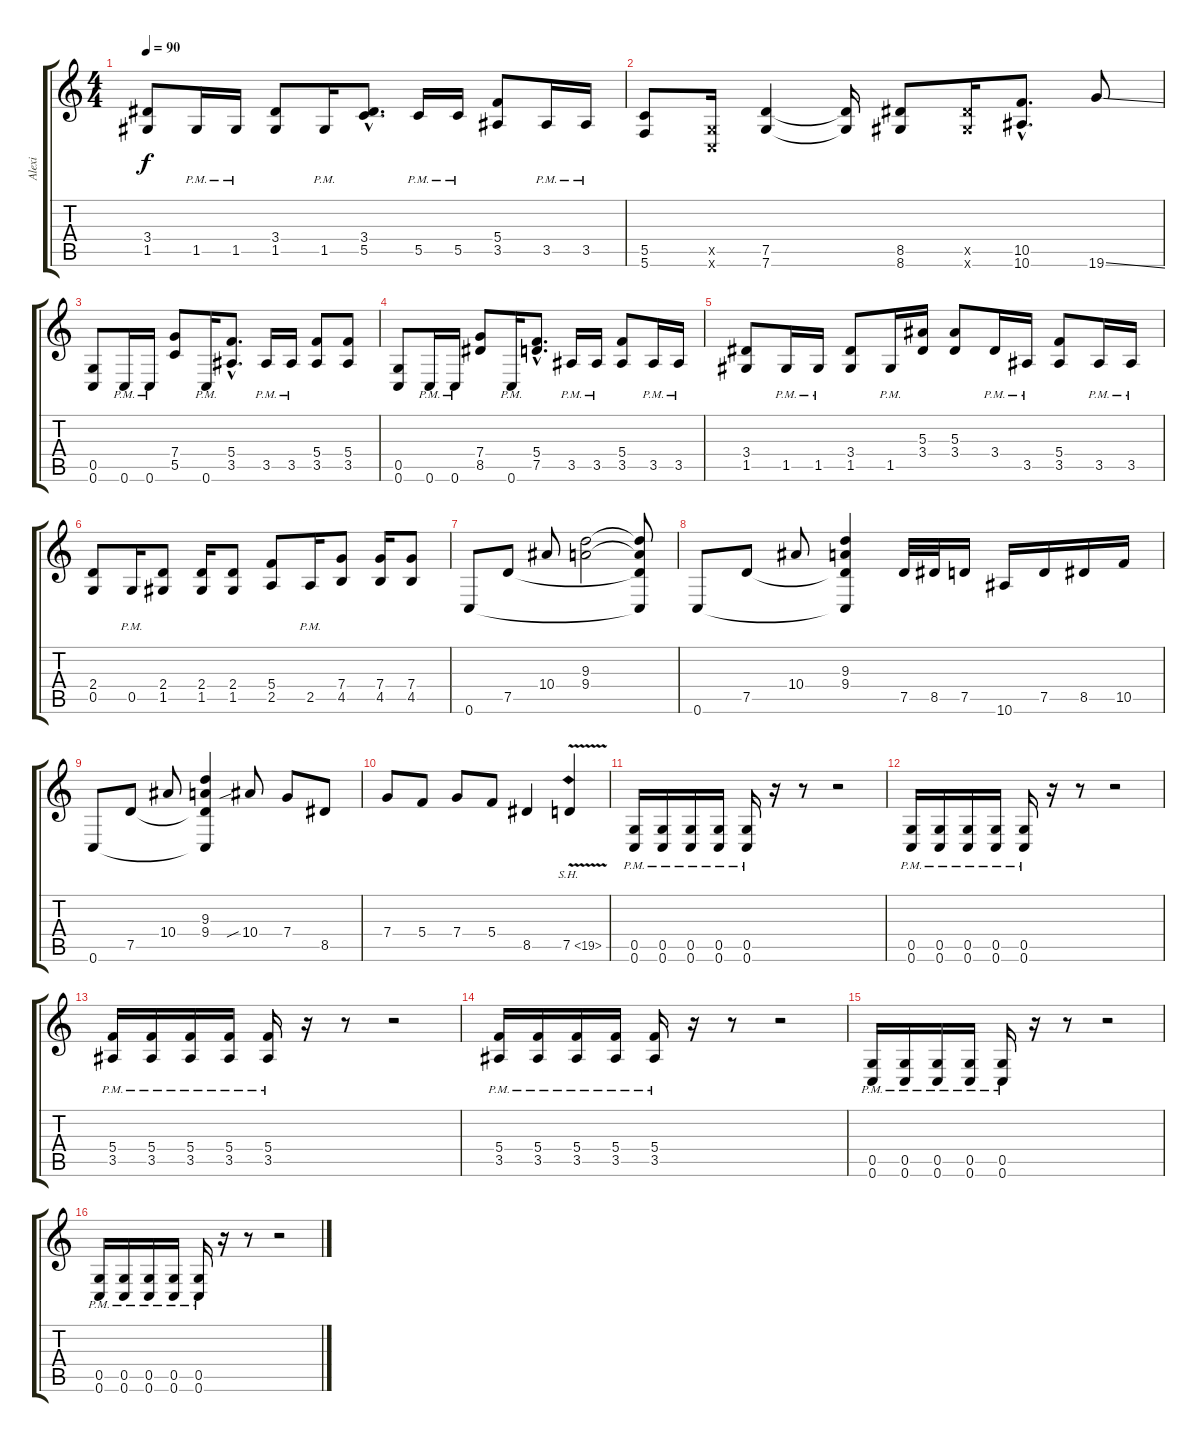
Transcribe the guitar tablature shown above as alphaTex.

\track ("Alexi" "Alexi") {instrument distortionguitar}
\staff {score tabs}
\tuning (D4 A3 F3 C3 G2 C2) {hide}
\ts (4 4)
\tempo 90
\clef g2
\ks c
(3.4 1.5).8{dy f} 1.5{pm}.16 1.5{pm}.16 (3.4 1.5).8 1.5{pm}.16 (3.4{hac} 5.5{hac}).8{d} 5.5{pm}.16 5.5{pm}.16 (5.4 3.5).8 3.5{pm}.16 3.5{pm}.16 |
(5.5 5.6).8 (0.5{x} 0.6{x}).16 (7.5 7.6).4 (7.5{t} 7.6{t}).16 (8.5 8.6).8 (8.5{x} 8.6{x}).16 (10.5{hac} 10.6{hac}).8{d} 19.6{ss}.8 |
(0.5 0.6).8 0.6{pm}.16 0.6{pm}.16 (7.4 5.5).8 0.6{pm}.16 (5.4{hac} 3.5{hac}).8{d} 3.5{pm}.16 3.5{pm}.16 (5.4 3.5).8 (5.4 3.5).8 |
(0.5 0.6).8 0.6{pm}.16 0.6{pm}.16 (7.4 8.5).8 0.6{pm}.16 (5.4{hac} 7.5{hac}).8{d} 3.5{pm}.16 3.5{pm}.16 (5.4 3.5).8 3.5{pm}.16 3.5{pm}.16 |
(3.4 1.5).8 1.5{pm}.16 1.5{pm}.16 (3.4 1.5).8 1.5{pm}.16 (5.3 3.4).16 (5.3 3.4).8 3.4{pm}.16 3.5{pm}.16 (5.4 3.5).8 3.5{pm}.16 3.5{pm}.16 |
(2.4 0.5).8 0.5{pm}.16 (2.4 1.5).8 (2.4 1.5).16 (2.4 1.5).8 (5.4 2.5).8 2.5{pm}.16 (7.4 4.5).8 (7.4 4.5).16 (7.4 4.5).8 |
0.6.8 7.5.8 10.4.8 (9.3 9.4).2 (9.3{t} 9.4{t} 7.5{t} 0.6{t}).8 |
0.6.8 7.5.8 10.4.8 (9.3 9.4 7.5{t} 0.6{t}).4 7.5.32 8.5.32 7.5.16 10.6.16 7.5.16 8.5.16 10.5.16 |
0.6.8 7.5.8 10.4.8 (9.3 9.4 7.5{t} 0.6{t}).4 10.4{sib}.8 7.4.8 8.5.8 |
7.4.8 5.4.8 7.4.8 5.4.8 8.5.4 7.5{sh 12 v}.4 |
(0.5{pm} 0.6{pm}).16 (0.5{pm} 0.6{pm}).16 (0.5{pm} 0.6{pm}).16 (0.5{pm} 0.6{pm}).16 (0.5{pm} 0.6{pm}).16 r.16 r.8 r.2 |
(0.5{pm} 0.6{pm}).16 (0.5{pm} 0.6{pm}).16 (0.5{pm} 0.6{pm}).16 (0.5{pm} 0.6{pm}).16 (0.5{pm} 0.6{pm}).16 r.16 r.8 r.2 |
(5.4{pm} 3.5{pm}).16 (5.4{pm} 3.5{pm}).16 (5.4{pm} 3.5{pm}).16 (5.4{pm} 3.5{pm}).16 (5.4{pm} 3.5{pm}).16 r.16 r.8 r.2 |
(5.4{pm} 3.5{pm}).16 (5.4{pm} 3.5{pm}).16 (5.4{pm} 3.5{pm}).16 (5.4{pm} 3.5{pm}).16 (5.4{pm} 3.5{pm}).16 r.16 r.8 r.2 |
(0.5{pm} 0.6{pm}).16 (0.5{pm} 0.6{pm}).16 (0.5{pm} 0.6{pm}).16 (0.5{pm} 0.6{pm}).16 (0.5{pm} 0.6{pm}).16 r.16 r.8 r.2 |
(0.5{pm} 0.6{pm}).16 (0.5{pm} 0.6{pm}).16 (0.5{pm} 0.6{pm}).16 (0.5{pm} 0.6{pm}).16 (0.5{pm} 0.6{pm}).16 r.16 r.8 r.2
